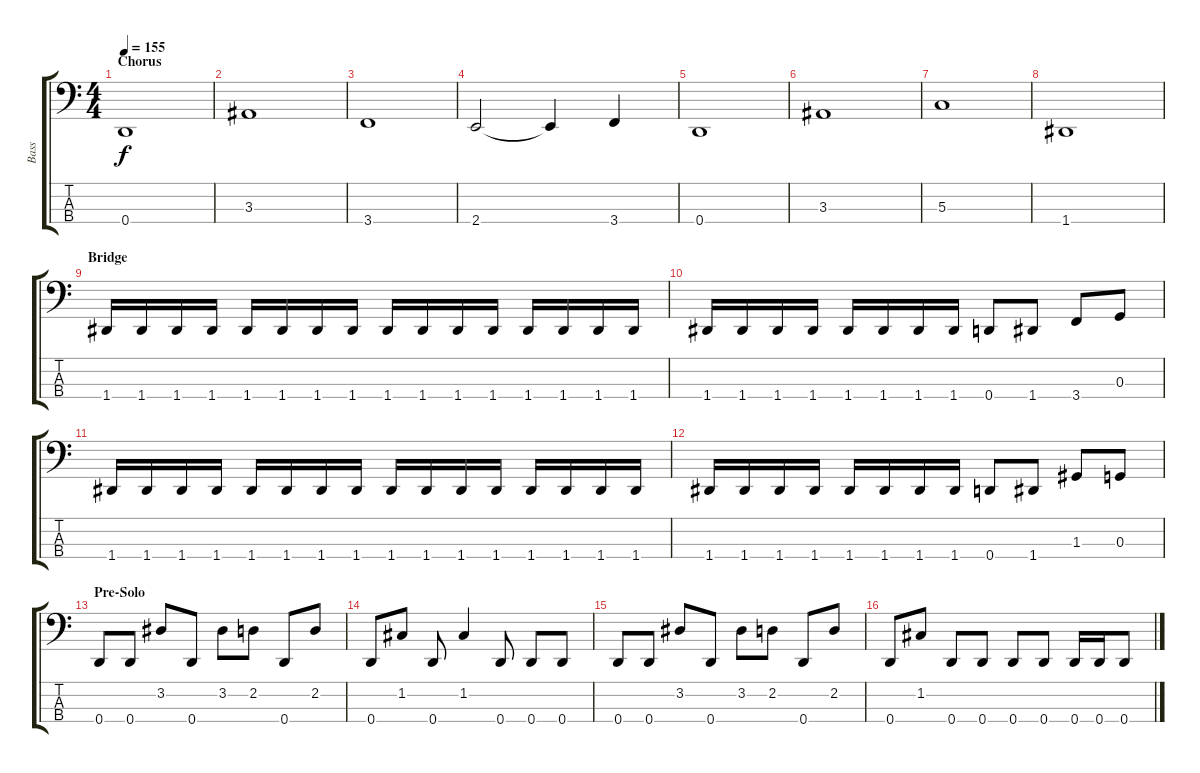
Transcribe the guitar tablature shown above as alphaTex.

\track ("Bass" "Bass") {instrument electricbassfinger}
\staff {score tabs}
\tuning (F2 C2 G1 D1) {hide}
\ts (4 4)
\section ("" "Chorus")
\tempo 155
\clef f4
\ks c
0.4.1{dy f} |
3.3.1 |
3.4.1 |
2.4.2 2.4{t}.4 3.4.4 |
0.4.1 |
3.3.1 |
5.3.1 |
1.4.1 |
\section ("" "Bridge")
1.4.16 1.4.16 1.4.16 1.4.16 1.4.16 1.4.16 1.4.16 1.4.16 1.4.16 1.4.16 1.4.16 1.4.16 1.4.16 1.4.16 1.4.16 1.4.16 |
1.4.16 1.4.16 1.4.16 1.4.16 1.4.16 1.4.16 1.4.16 1.4.16 0.4.8 1.4.8 3.4.8 0.3.8 |
1.4.16 1.4.16 1.4.16 1.4.16 1.4.16 1.4.16 1.4.16 1.4.16 1.4.16 1.4.16 1.4.16 1.4.16 1.4.16 1.4.16 1.4.16 1.4.16 |
1.4.16 1.4.16 1.4.16 1.4.16 1.4.16 1.4.16 1.4.16 1.4.16 0.4.8 1.4.8 1.3.8 0.3.8 |
\section ("" "Pre-Solo")
0.4.8 0.4.8 3.2.8 0.4.8 3.2.8 2.2.8 0.4.8 2.2.8 |
0.4.8 1.2.8 0.4.8 1.2.4 0.4.8 0.4.8 0.4.8 |
0.4.8 0.4.8 3.2.8 0.4.8 3.2.8 2.2.8 0.4.8 2.2.8 |
0.4.8 1.2.8 0.4.8 0.4.8 0.4.8 0.4.8 0.4.16 0.4.16 0.4.8
